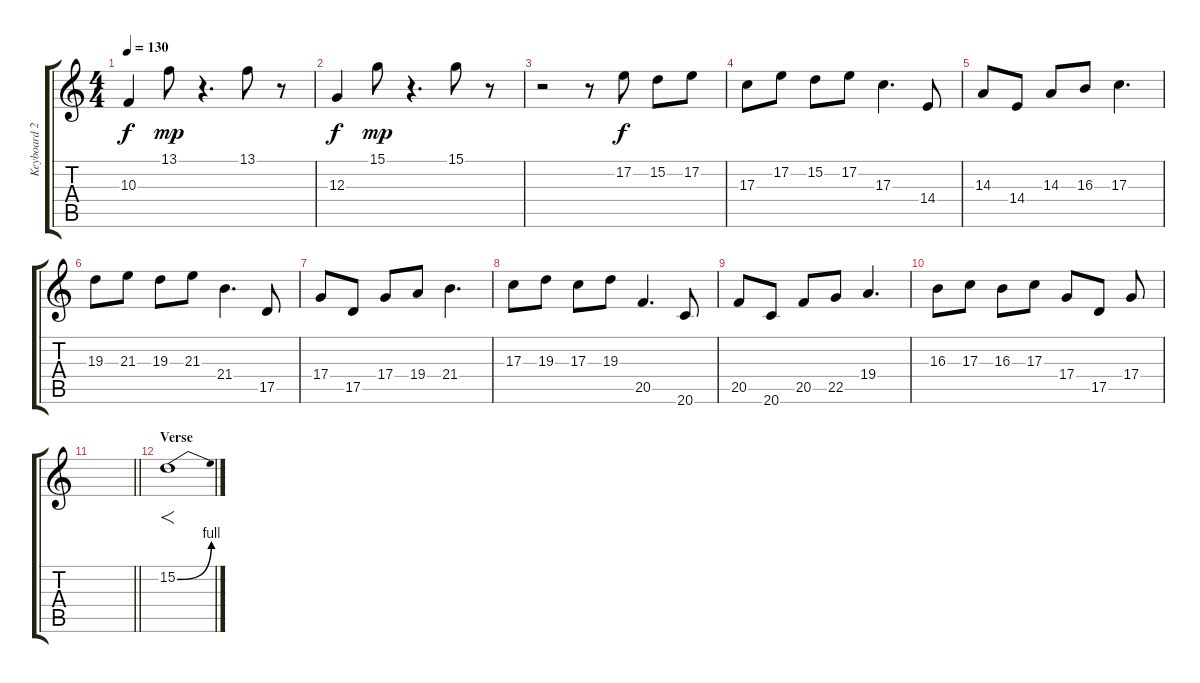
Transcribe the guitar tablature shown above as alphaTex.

\track ("Keyboard 2" "Keyboard 2") {instrument recorder}
\staff {score tabs}
\tuning (E4 B3 G3 D3 A2 E2) {hide}
\ts (4 4)
\tempo 130
\clef g2
\ks c
10.3.4{dy f} 13.1.8{dy mp} r.4{d} 13.1.8 r.8 |
12.3.4{dy f} 15.1.8{dy mp} r.4{d} 15.1.8 r.8 |
r.2 r.8 17.2.8{dy f} 15.2.8 17.2.8 |
17.3.8 17.2.8 15.2.8 17.2.8 17.3.4{d} 14.4.8 |
14.3.8 14.4.8 14.3.8 16.3.8 17.3.4{d} |
19.3.8 21.3.8 19.3.8 21.3.8 21.4.4{d} 17.5.8 |
17.4.8 17.5.8 17.4.8 19.4.8 21.4.4{d} |
17.3.8 19.3.8 17.3.8 19.3.8 20.5.4{d} 20.6.8 |
20.5.8 20.6.8 20.5.8 22.5.8 19.4.4{d} |
16.3.8 17.3.8 16.3.8 17.3.8 17.4.8 17.5.8 17.4.8 |
\barLineRight lightlight
|
\section ("" "Verse")
15.2{be (bend 0 0 60 4)}.1{f instrument stringensemble1}
